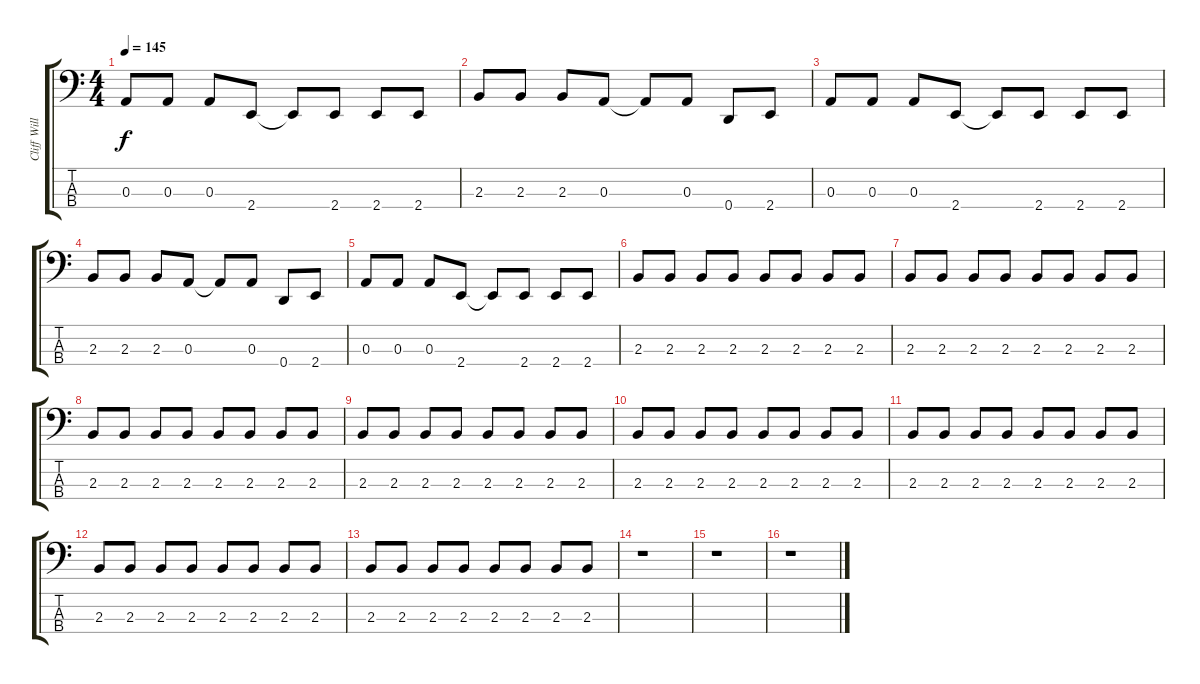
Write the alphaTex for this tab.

\track ("Cliff Williams" "Cliff Will") {instrument electricbassfinger}
\staff {score tabs}
\tuning (G2 D2 A1 D1) {hide}
\ts (4 4)
\tempo 145
\clef f4
\ks c
0.3.8{dy f} 0.3.8 0.3.8 2.4.8 2.4{t}.8 2.4.8 2.4.8 2.4.8 |
2.3.8 2.3.8 2.3.8 0.3.8 0.3{t}.8 0.3.8 0.4.8 2.4.8 |
0.3.8 0.3.8 0.3.8 2.4.8 2.4{t}.8 2.4.8 2.4.8 2.4.8 |
2.3.8 2.3.8 2.3.8 0.3.8 0.3{t}.8 0.3.8 0.4.8 2.4.8 |
0.3.8 0.3.8 0.3.8 2.4.8 2.4{t}.8 2.4.8 2.4.8 2.4.8 |
2.3.8 2.3.8 2.3.8 2.3.8 2.3.8 2.3.8 2.3.8 2.3.8 |
2.3.8 2.3.8 2.3.8 2.3.8 2.3.8 2.3.8 2.3.8 2.3.8 |
2.3.8 2.3.8 2.3.8 2.3.8 2.3.8 2.3.8 2.3.8 2.3.8 |
2.3.8 2.3.8 2.3.8 2.3.8 2.3.8 2.3.8 2.3.8 2.3.8 |
2.3.8 2.3.8 2.3.8 2.3.8 2.3.8 2.3.8 2.3.8 2.3.8 |
2.3.8 2.3.8 2.3.8 2.3.8 2.3.8 2.3.8 2.3.8 2.3.8 |
2.3.8 2.3.8 2.3.8 2.3.8 2.3.8 2.3.8 2.3.8 2.3.8 |
2.3.8 2.3.8 2.3.8 2.3.8 2.3.8 2.3.8 2.3.8 2.3.8 |
r.1 |
r.1 |
r.1
